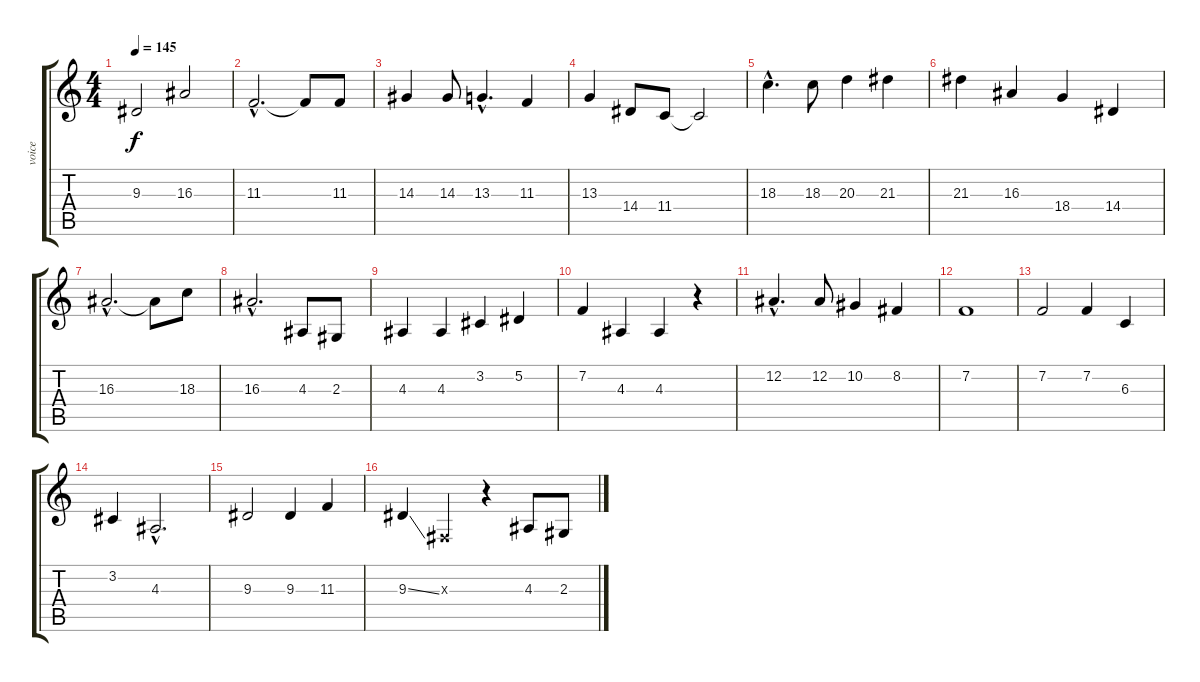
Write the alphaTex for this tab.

\track ("voice" "voice") {instrument lead6voice}
\staff {score tabs}
\tuning (Eb4 Bb3 Gb3 Db3 Ab2 Eb2) {hide}
\ts (4 4)
\tempo 145
\clef g2
\ks c
9.3.2{dy f} 16.3.2 |
11.3{hac}.2{d} 11.3{t}.8 11.3.8 |
14.3.4 14.3.8 13.3{hac}.4{d} 11.3.4 |
13.3.4 14.4.8 11.4.8 11.4{t}.2 |
18.3{hac}.4{d} 18.3.8 20.3.4 21.3.4 |
21.3.4 16.3.4 18.4.4 14.4.4 |
16.3{hac}.2{d} 16.3{t}.8 18.3.8 |
16.3{hac}.2{d} 4.3.8 2.3.8 |
4.3.4 4.3.4 3.2.4 5.2.4 |
7.2.4 4.3.4 4.3.4 r.4 |
12.2{hac}.4{d} 12.2.8 10.2.4 8.2.4 |
7.2.1 |
7.2.2 7.2.4 6.3.4 |
3.2.4 4.3{hac}.2{d} |
9.3.2 9.3.4 11.3.4 |
9.3{ss}.4 0.3{x}.4 r.4 4.3.8 2.3.8
